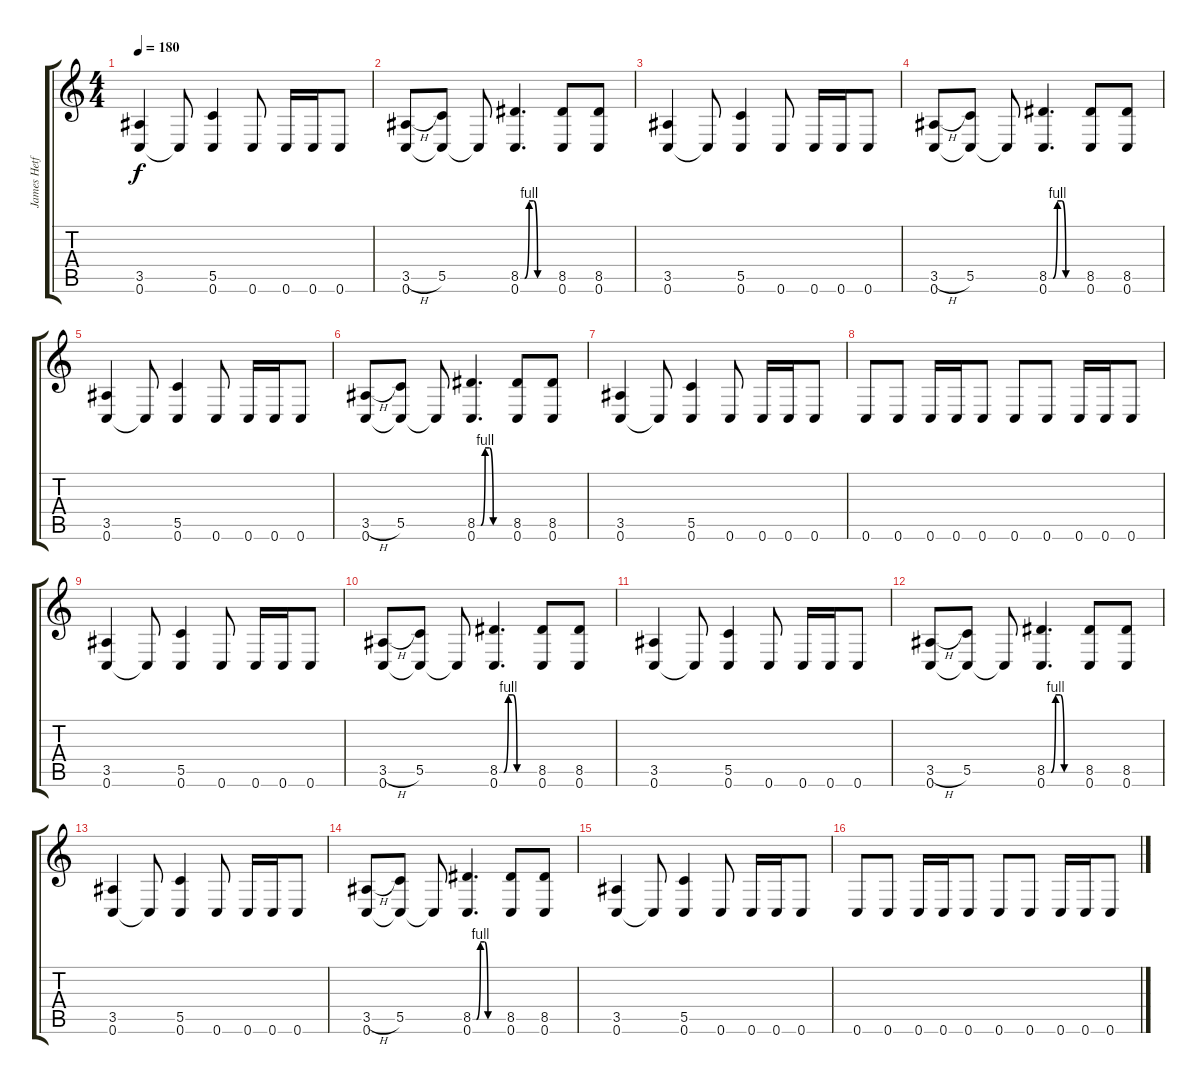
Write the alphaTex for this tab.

\track ("James Hetfield" "James Hetf") {instrument distortionguitar}
\staff {score tabs}
\tuning (D4 A3 F3 C3 G2 C2) {hide}
\ts (4 4)
\tempo 180
\clef g2
\ks c
(3.5 0.6).4{dy f} 0.6{t}.8 (5.5 0.6).4 0.6.8 0.6.16 0.6.16 0.6.8 |
(3.5{h} 0.6).8 (5.5 0.6{t}).8 0.6{t}.8 (8.5{be (custom 0 0 7 0 15 4 23 4 30 0 45 0 60 0)} 0.6).4{d} (8.5 0.6).8 (8.5 0.6).8 |
(3.5 0.6).4 0.6{t}.8 (5.5 0.6).4 0.6.8 0.6.16 0.6.16 0.6.8 |
(3.5{h} 0.6).8 (5.5 0.6{t}).8 0.6{t}.8 (8.5{be (custom 0 0 7 0 15 4 23 4 30 0 45 0 60 0)} 0.6).4{d} (8.5 0.6).8 (8.5 0.6).8 |
(3.5 0.6).4 0.6{t}.8 (5.5 0.6).4 0.6.8 0.6.16 0.6.16 0.6.8 |
(3.5{h} 0.6).8 (5.5 0.6{t}).8 0.6{t}.8 (8.5{be (custom 0 0 7 0 15 4 23 4 30 0 45 0 60 0)} 0.6).4{d} (8.5 0.6).8 (8.5 0.6).8 |
(3.5 0.6).4 0.6{t}.8 (5.5 0.6).4 0.6.8 0.6.16 0.6.16 0.6.8 |
0.6.8 0.6.8 0.6.16 0.6.16 0.6.8 0.6.8 0.6.8 0.6.16 0.6.16 0.6.8 |
(3.5 0.6).4 0.6{t}.8 (5.5 0.6).4 0.6.8 0.6.16 0.6.16 0.6.8 |
(3.5{h} 0.6).8 (5.5 0.6{t}).8 0.6{t}.8 (8.5{be (custom 0 0 7 0 15 4 23 4 30 0 45 0 60 0)} 0.6).4{d} (8.5 0.6).8 (8.5 0.6).8 |
(3.5 0.6).4 0.6{t}.8 (5.5 0.6).4 0.6.8 0.6.16 0.6.16 0.6.8 |
(3.5{h} 0.6).8 (5.5 0.6{t}).8 0.6{t}.8 (8.5{be (custom 0 0 7 0 15 4 23 4 30 0 45 0 60 0)} 0.6).4{d} (8.5 0.6).8 (8.5 0.6).8 |
(3.5 0.6).4 0.6{t}.8 (5.5 0.6).4 0.6.8 0.6.16 0.6.16 0.6.8 |
(3.5{h} 0.6).8 (5.5 0.6{t}).8 0.6{t}.8 (8.5{be (custom 0 0 7 0 15 4 23 4 30 0 45 0 60 0)} 0.6).4{d} (8.5 0.6).8 (8.5 0.6).8 |
(3.5 0.6).4 0.6{t}.8 (5.5 0.6).4 0.6.8 0.6.16 0.6.16 0.6.8 |
0.6.8 0.6.8 0.6.16 0.6.16 0.6.8 0.6.8 0.6.8 0.6.16 0.6.16 0.6.8
